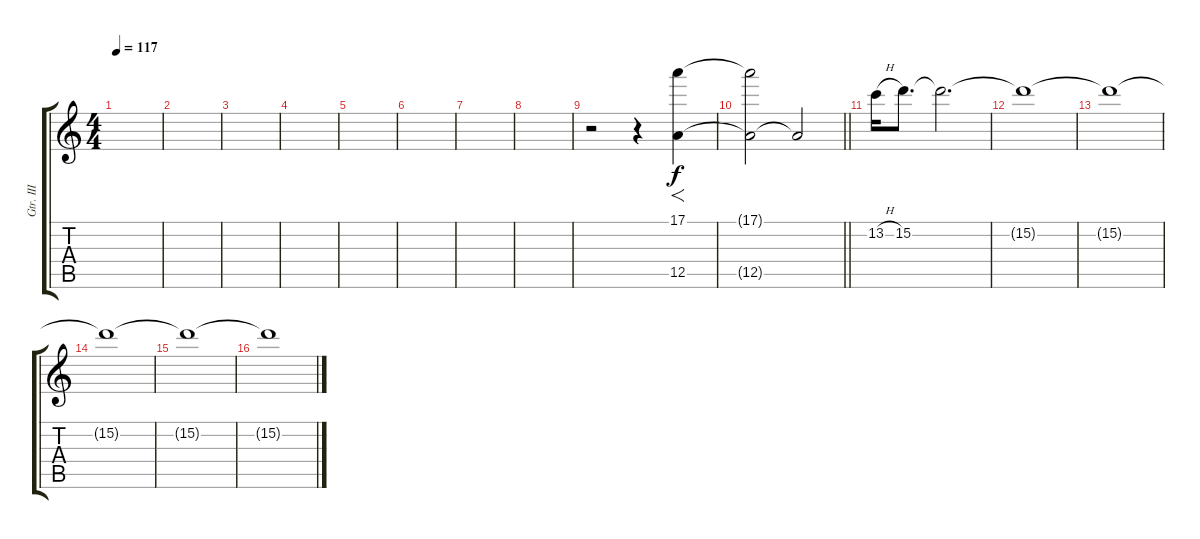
\track ("Gtr. III" "Gtr. III") {instrument distortionguitar}
\staff {score tabs}
\tuning (E4 B3 G3 D3 A2 E2) {hide}
\ts (4 4)
\tempo 117
\clef g2
\ks c
|
|
|
|
|
|
|
|
r.2 r.4 (17.1 12.5).4{f} |
\barLineRight lightlight
(17.1{t} 12.5{t}).2 12.5{t}.2 |
13.2{h}.16 15.2.8{d} 15.2{t}.2{d} |
15.2{t}.1 |
15.2{t}.1 |
15.2{t}.1 |
15.2{t}.1 |
15.2{t}.1
